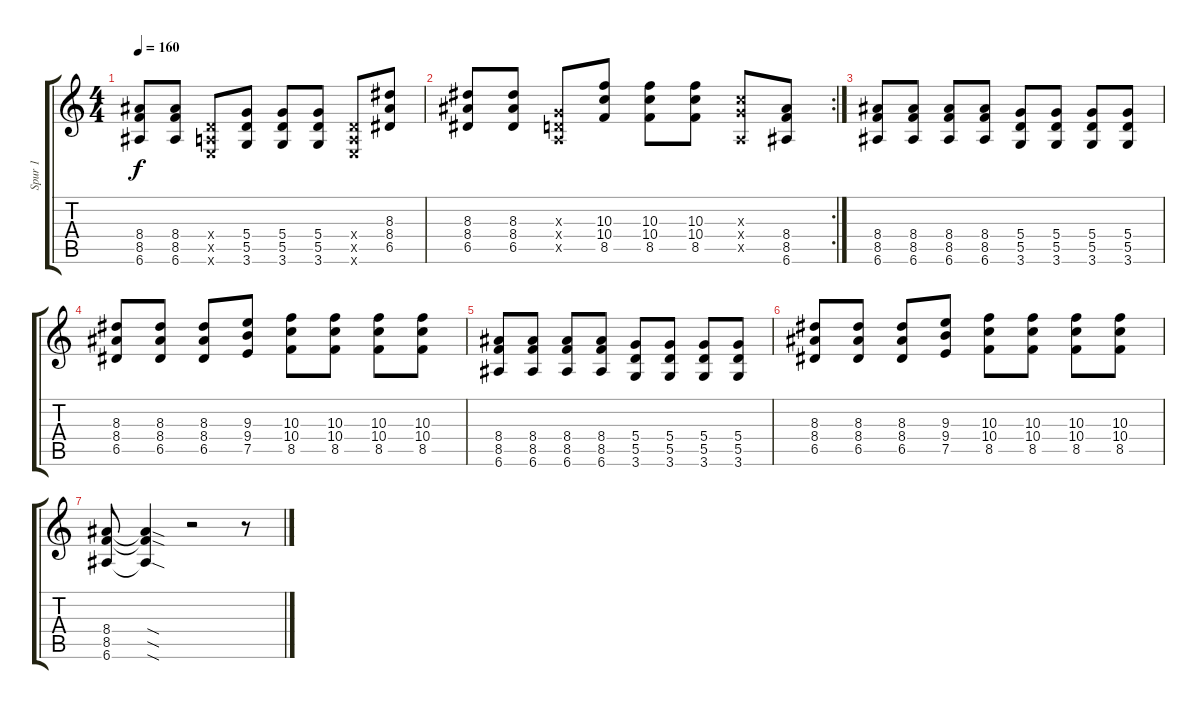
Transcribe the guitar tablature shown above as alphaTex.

\track ("Spur 1" "Spur 1") {instrument distortionguitar}
\staff {score tabs}
\tuning (E4 B3 G3 D3 A2 E2) {hide}
\ts (4 4)
\tempo 160
\clef g2
\ks c
(8.4 8.5 6.6).8{dy f} (8.4 8.5 6.6).8 (0.4{x} 0.5{x} 0.6{x}).8 (5.4 5.5 3.6).8 (5.4 5.5 3.6).8 (5.4 5.5 3.6).8 (0.4{x} 0.5{x} 0.6{x}).8 (8.3 8.4 6.5).8 |
\rc 2
(8.3 8.4 6.5).8 (8.3 8.4 6.5).8 (0.3{x} 0.4{x} 0.5{x}).8 (10.3 10.4 8.5).8 (10.3 10.4 8.5).8 (10.3 10.4 8.5).8 (0.3{x} 10.4{x} 0.5{x}).8 (8.4 8.5 6.6).8 |
(8.4 8.5 6.6).8 (8.4 8.5 6.6).8 (8.4 8.5 6.6).8 (8.4 8.5 6.6).8 (5.4 5.5 3.6).8 (5.4 5.5 3.6).8 (5.4 5.5 3.6).8 (5.4 5.5 3.6).8 |
(8.3 8.4 6.5).8 (8.3 8.4 6.5).8 (8.3 8.4 6.5).8 (9.3 9.4 7.5).8 (10.3 10.4 8.5).8 (10.3 10.4 8.5).8 (10.3 10.4 8.5).8 (10.3 10.4 8.5).8 |
(8.4 8.5 6.6).8 (8.4 8.5 6.6).8 (8.4 8.5 6.6).8 (8.4 8.5 6.6).8 (5.4 5.5 3.6).8 (5.4 5.5 3.6).8 (5.4 5.5 3.6).8 (5.4 5.5 3.6).8 |
(8.3 8.4 6.5).8 (8.3 8.4 6.5).8 (8.3 8.4 6.5).8 (9.3 9.4 7.5).8 (10.3 10.4 8.5).8 (10.3 10.4 8.5).8 (10.3 10.4 8.5).8 (10.3 10.4 8.5).8 |
(8.4 8.5 6.6).8 (8.4{sod t} 8.5{sod t} 6.6{sod t}).4 r.2 r.8
